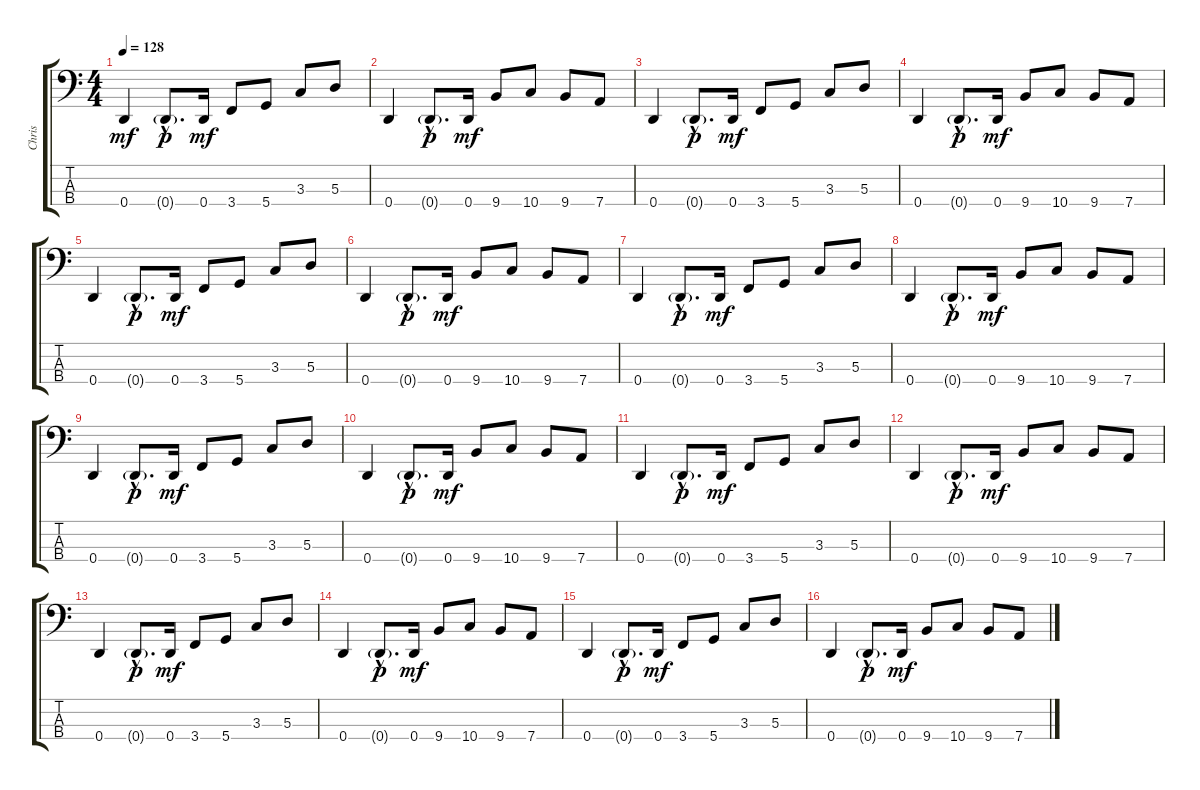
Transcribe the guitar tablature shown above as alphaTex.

\track ("Chris" "Chris") {instrument electricbassfinger}
\staff {score tabs}
\tuning (G2 D2 A1 D1) {hide}
\ts (4 4)
\tempo 128
\clef f4
\ks c
0.4.4{dy mf} 0.4{g hac}.8{d dy p} 0.4.16{dy mf} 3.4.8 5.4.8 3.3.8 5.3.8 |
0.4.4 0.4{g hac}.8{d dy p} 0.4.16{dy mf} 9.4.8 10.4.8 9.4.8 7.4.8 |
0.4.4 0.4{g hac}.8{d dy p} 0.4.16{dy mf} 3.4.8 5.4.8 3.3.8 5.3.8 |
0.4.4 0.4{g hac}.8{d dy p} 0.4.16{dy mf} 9.4.8 10.4.8 9.4.8 7.4.8 |
0.4.4 0.4{g hac}.8{d dy p} 0.4.16{dy mf} 3.4.8 5.4.8 3.3.8 5.3.8 |
0.4.4 0.4{g hac}.8{d dy p} 0.4.16{dy mf} 9.4.8 10.4.8 9.4.8 7.4.8 |
0.4.4 0.4{g hac}.8{d dy p} 0.4.16{dy mf} 3.4.8 5.4.8 3.3.8 5.3.8 |
0.4.4 0.4{g hac}.8{d dy p} 0.4.16{dy mf} 9.4.8 10.4.8 9.4.8 7.4.8 |
0.4.4 0.4{g hac}.8{d dy p} 0.4.16{dy mf} 3.4.8 5.4.8 3.3.8 5.3.8 |
0.4.4 0.4{g hac}.8{d dy p} 0.4.16{dy mf} 9.4.8 10.4.8 9.4.8 7.4.8 |
0.4.4 0.4{g hac}.8{d dy p} 0.4.16{dy mf} 3.4.8 5.4.8 3.3.8 5.3.8 |
0.4.4 0.4{g hac}.8{d dy p} 0.4.16{dy mf} 9.4.8 10.4.8 9.4.8 7.4.8 |
0.4.4 0.4{g hac}.8{d dy p} 0.4.16{dy mf} 3.4.8 5.4.8 3.3.8 5.3.8 |
0.4.4 0.4{g hac}.8{d dy p} 0.4.16{dy mf} 9.4.8 10.4.8 9.4.8 7.4.8 |
0.4.4 0.4{g hac}.8{d dy p} 0.4.16{dy mf} 3.4.8 5.4.8 3.3.8 5.3.8 |
0.4.4 0.4{g hac}.8{d dy p} 0.4.16{dy mf} 9.4.8 10.4.8 9.4.8 7.4.8
